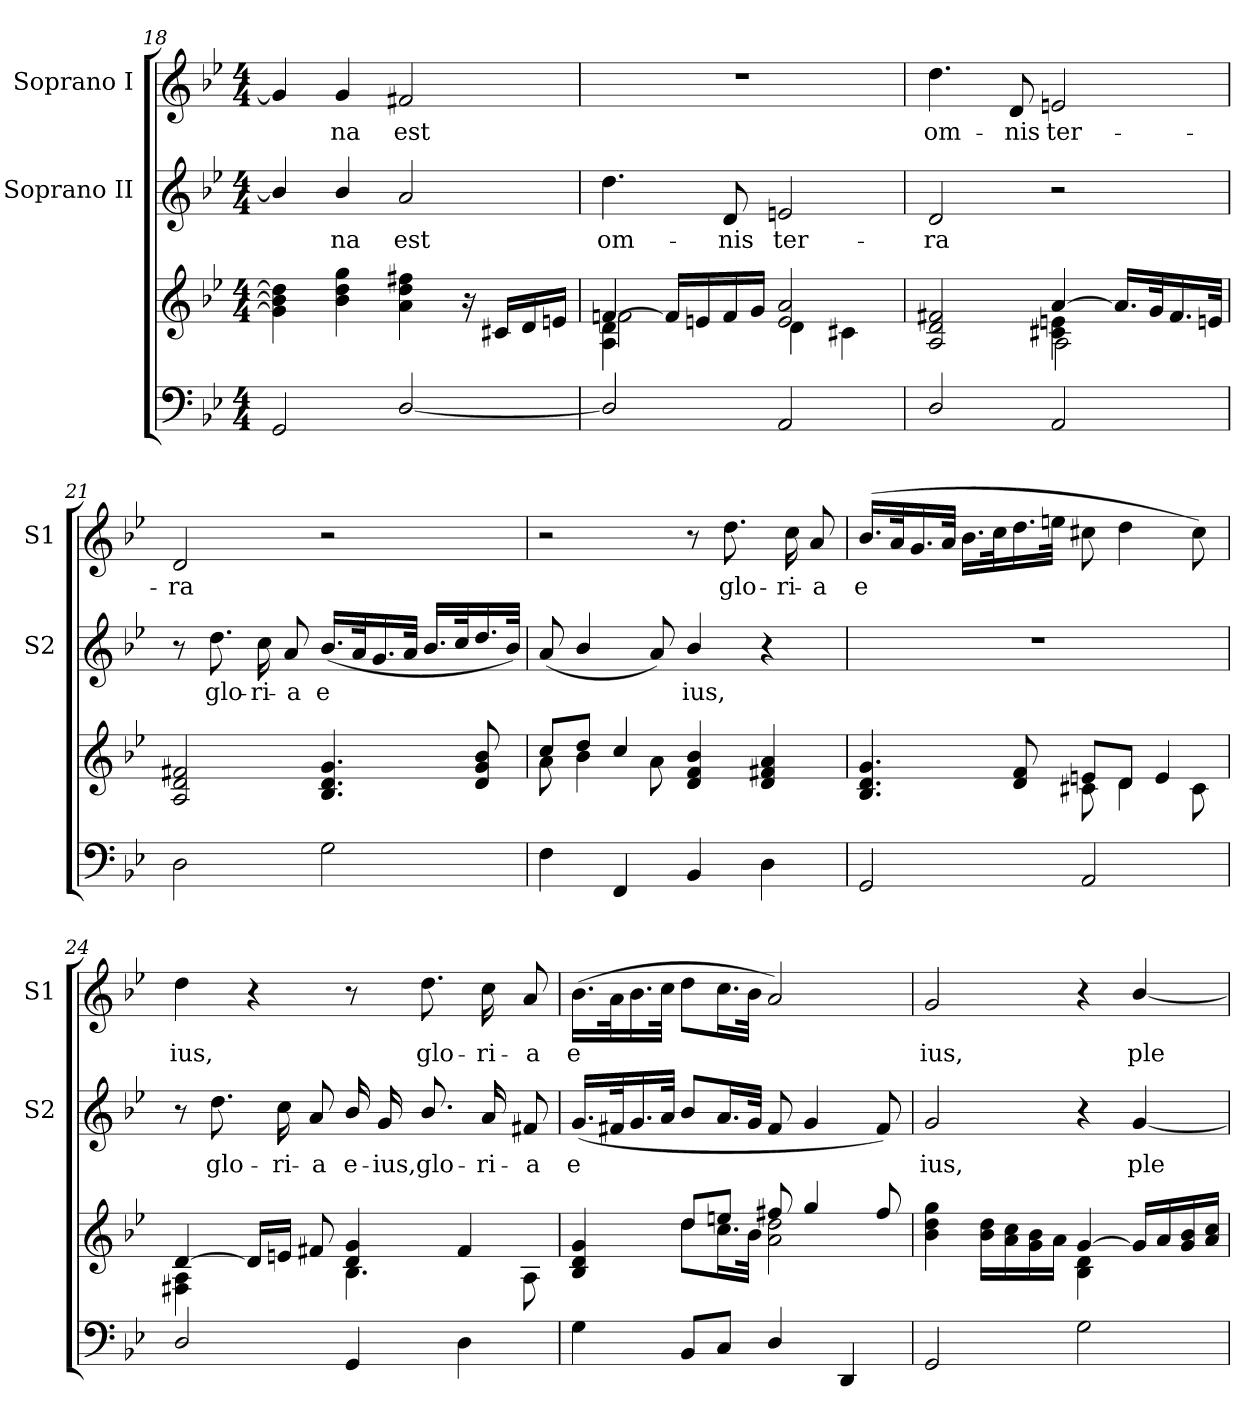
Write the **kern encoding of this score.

**kern	**kern	**kern	**text	**kern	**text
*part4	*part3	*part2	*part2	*part1	*part1
*staff4	*staff3	*staff2	*staff2	*staff1	*staff1
*	*	*I"Soprano II	*	*I"Soprano I	*
*	*	*I'S2	*	*I'S1	*
!!LO:LB:g=z
*clefF4	*clefG2	*clefG2	*	*clefG2	*
*k[b-e-]	*k[b-e-]	*k[b-e-]	*	*k[b-e-]	*
*B-:	*B-:	*B-:	*	*B-:	*
*M4/4	*M4/4	*M4/4	*	*M4/4	*
=18	=18	=18	=18	=18	=18
*	*^	*	*	*	*
*	*	*^	*	*	*	*
2GG/	4g\] 4b-\] 4dd\]	1ryy	1ryy	4b-/]	.	4g/]	.
!	!	!	!	!	!LO:LY:b	!	!LO:LY:b
.	4b-\ 4dd\ 4gg\	.	.	4b-/	na	4g/	na
!	!	!	!	!	!LO:LY:b	!	!LO:LY:b
[2D/	4a\ 4dd\ 4ff#X\	.	.	2a/	est	2f#X/	est
.	16r	.	.	.	.	.	.
.	16c#X/LL	.	.	.	.	.	.
.	16d/	.	.	.	.	.	.
.	16en/JJ	.	.	.	.	.	.
=19	=19	=19	=19	=19	=19	=19	=19
!	!	!	!	!	!LO:LY:b	!	!
2D/]	[>4fni/	4A\ 4d\	2f\	4.dd\	om-	1r	.
.	16f/LL]	4ryy	.	.	.	.	.
.	16en/	.	.	.	.	.	.
!	!	!	!	!	!LO:LY:b	!	!
.	16f/	.	.	8d/	-nis	.	.
.	16g/JJ	.	.	.	.	.	.
!	!	!	!	!	!LO:LY:b	!	!
2AA/	2e/ 2a/	4d\	2ryy	2en/	ter-	.	.
.	.	4c#X\	.	.	.	.	.
=20	=20	=20	=20	=20	=20	=20	=20
!	!	!	!	!	!LO:LY:b	!	!LO:LY:b
2D/	2A/ 2d/ 2f#X/	2ryy	2ryy	2d/	-ra	4.dd\	om-
!	!	!	!	!	!	!	!LO:LY:b
.	.	.	.	.	.	8d/	-nis
!	!	!	!	!	!	!	!LO:LY:b
2AA/	[>4a/	4c#X\ 4en\	2A\	2r	.	2en/	ter-
.	16.a/LL]	4ryy	.	.	.	.	.
.	32g/k	.	.	.	.	.	.
.	16.f#/	.	.	.	.	.	.
.	32en/JJk	.	.	.	.	.	.
=21	=21	=21	=21	=21	=21	=21	=21
!	!	!	!	!	!	!	!LO:LY:b
2D\	2A/ 2d/ 2f#X/	1ryy	1ryy	8r	.	2d/	-ra
!	!	!	!	!	!LO:LY:b	!	!
.	.	.	.	8.dd\	glo-	.	.
!	!	!	!	!	!LO:LY:b	!	!
.	.	.	.	16cc\	-ri-	.	.
!	!	!	!	!	!LO:LY:b	!	!
.	.	.	.	8a/	-a	.	.
!	!	!	!	!	!LO:LY:b	!	!
2G\	4.B-/ 4.d/ 4.g/	.	.	(<16.b-/LL	e­	2r	.
.	.	.	.	32a/k	.	.	.
.	.	.	.	16.g/	.	.	.
.	.	.	.	32a/JJk	.	.	.
.	.	.	.	16.b-/LL	.	.	.
.	.	.	.	32cc/k	.	.	.
.	8d/ 8g/ 8b-/	.	.	16.dd/	.	.	.
.	.	.	.	32b-/JJk)	.	.	.
*	*	*v	*v	*	*	*	*
!!LO:LB:g=z
=22	=22	=22	=22	=22	=22	=22
4F\	8cc/L	8a\	(<8a/	.	2r	.
.	8dd/J	4b-\	4b-/	.	.	.
4FF/	4cc/	.	.	.	.	.
.	.	8a\	8a/)	.	.	.
!	!	!	!	!LO:LY:b	!	!
4BB-/	4d/ 4f/ 4b-/	2ryy	4b-/	ius,	8r	.
!	!	!	!	!	!	!LO:LY:b
.	.	.	.	.	8.dd\	glo-
4D\	4d/ 4f#X/ 4a/	.	4r	.	.	.
!	!	!	!	!	!	!LO:LY:b
.	.	.	.	.	16cc\	-ri-
!	!	!	!	!	!	!LO:LY:b
.	.	.	.	.	8a/	-a
=23	=23	=23	=23	=23	=23	=23
!	!	!	!	!	!	!LO:LY:b
2GG/	4.B-/ 4.d/ 4.g/	2ryy	1r	.	(<16.b-/LL	e­
.	.	.	.	.	32a/k	.
.	.	.	.	.	16.g/	.
.	.	.	.	.	32a/JJk	.
.	.	.	.	.	16.b-\LL	.
.	.	.	.	.	32cc\k	.
.	8d/ 8f/	.	.	.	16.dd\	.
.	.	.	.	.	32een\JJk	.
2AA/	8en/L	8c#X\	.	.	8cc#X\	.
.	8d/J	4d\	.	.	4dd\	.
.	4e/	.	.	.	.	.
.	.	8c#\	.	.	8cc#\)	.
=24	=24	=24	=24	=24	=24	=24
!	!	!	!	!	!	!LO:LY:b
2D/	[>4d/	4F#X\ 4A\	8r	.	4dd\	ius,
!	!	!	!	!LO:LY:b	!	!
.	.	.	8.dd\	glo-	.	.
.	16d/LL]	4ryy	.	.	4r	.
!	!	!	!	!LO:LY:b	!	!
.	16en/JJ	.	16cc\	-ri-	.	.
!	!	!	!	!LO:LY:b	!	!
.	8f#X/	.	8a/	-a	.	.
!	!	!	!	!LO:LY:b	!	!
4GG/	4d/ 4g/	4.B-\	16b-/	e-	8r	.
!	!	!	!	!LO:LY:b	!	!
.	.	.	16g/	-ius,	.	.
!	!	!	!	!LO:LY:b	!	!LO:LY:b
.	.	.	8.b-/	glo-	8.dd\	glo-
4D\	4f#/	.	.	.	.	.
!	!	!	!	!LO:LY:b	!	!LO:LY:b
.	.	.	16a/	-ri-	16cc\	-ri-
!	!	!	!	!LO:LY:b	!	!LO:LY:b
.	.	8A\	8f#X/	-a	8a/	-a
=25	=25	=25	=25	=25	=25	=25
!	!	!	!	!LO:LY:b	!	!LO:LY:b
4G\	4B-/ 4d/ 4g/	4ryy	(<16.g/LL	e­	(>16.b-\LL	e­
.	.	.	32f#X/k	.	32a\k	.
.	.	.	16.g/	.	16.b-\	.
.	.	.	32a/JJk	.	32cc\JJk	.
8BB-/L	8dd/L	8dd\L	8b-/L	.	8dd\L	.
8C/J	8een/J	16.cc\L	16.a/L	.	16.cc\L	.
.	.	32b-\JJk	32g/JJk	.	32b-\JJk	.
4D/	8ff#X/	2a\ 2dd\	8f#/	.	2a/)	.
.	4gg/	.	4g/	.	.	.
4DD/	.	.	.	.	.	.
.	8ff#/	.	8f#/)	.	.	.
!!LO:PB:g=z
=26	=26	=26	=26	=26	=26	=26
*	*	*^	*	*	*	*
!	!	!	!	!	!LO:LY:b	!	!LO:LY:b
2GG/	2ryy	4b-\ 4dd\ 4gg\	1ryy	2g/	ius,	2g/	ius,
.	.	16b-\ 16dd\LL	.	.	.	.	.
.	.	16a\ 16cc\	.	.	.	.	.
.	.	16g\ 16b-\	.	.	.	.	.
.	.	16a\JJ	.	.	.	.	.
2G\	[>4g/	4B-\ 4d\	.	4r	.	4r	.
!	!	!	!	!	!LO:LY:b	!	!LO:LY:b
.	16g/LL]	4ryy	.	[4g/	ple­	[4b-/	ple­
.	16a/	.	.	.	.	.	.
.	16g/ 16b-/	.	.	.	.	.	.
.	16a/ 16cc/JJ	.	.	.	.	.	.
*	*v	*v	*v	*	*	*	*
=	=	=	=	=	=
*-	*-	*-	*-	*-	*-
